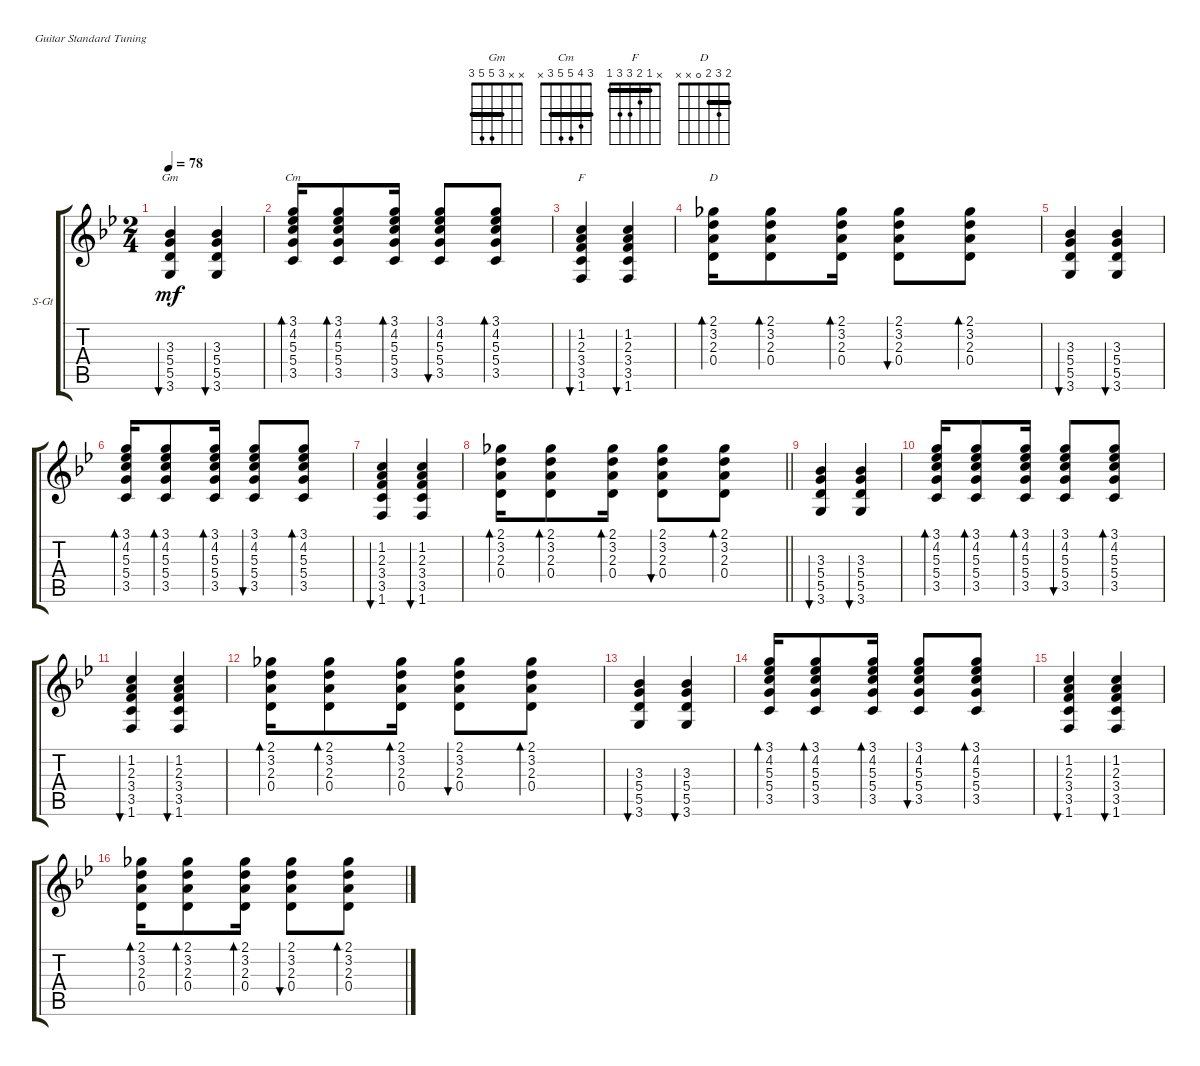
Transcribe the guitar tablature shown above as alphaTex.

\defaultSystemsLayout 4
\bracketExtendMode groupsimilarinstruments
\firstSystemTrackNameOrientation horizontal
\otherSystemsTrackNameOrientation horizontal
\track ("Жека" "S-Gt") {instrument acousticguitarsteel}
\staff {score tabs}
\tuning (E4 B3 G3 D3 A2 E2)
\chord ("Gm" x x 3 5 5 3) {barre 3}
\chord ("Cm" 3 4 5 5 3 x) {barre 3}
\chord ("F" x 1 2 3 3 1) {barre 1}
\chord ("D" 2 3 2 0 x x) {barre 2}
\ts (2 4)
\tempo 78
\clef g2
\ks gminor
(3.6 5.5 5.4 3.3).4{bu 56 ch "Gm" dy mf instrument acousticguitarsteel} (3.6 5.5 5.4 3.3).4{bu 55} |
(3.5 5.4 5.3 4.2 3.1).16{bd 54 ch "Cm"} (3.5 5.4 5.3 4.2 3.1).8{bd 53} (3.5 5.4 5.3 4.2 3.1).16{bd 52} (3.5 5.4 5.3 4.2 3.1).8{bu 51} (3.5 5.4 5.3 4.2 3.1).8{bd 51} |
(1.6 3.5 3.4 2.3 1.2).4{bu 51 ch "F"} (1.6 3.5 3.4 2.3 1.2).4{bu 51} |
(0.4 2.3 3.2 2.1).16{bd 51 ch "D"} (0.4 2.3 3.2 2.1).8{bd 51} (0.4 2.3 3.2 2.1).16{bd 51} (0.4 2.3 3.2 2.1).8{bu 51} (0.4 2.3 3.2 2.1).8{bd 51} |
(3.6 5.5 5.4 3.3).4{bu 56} (3.6 5.5 5.4 3.3).4{bu 55} |
(3.5 5.4 5.3 4.2 3.1).16{bd 54} (3.5 5.4 5.3 4.2 3.1).8{bd 53} (3.5 5.4 5.3 4.2 3.1).16{bd 52} (3.5 5.4 5.3 4.2 3.1).8{bu 51} (3.5 5.4 5.3 4.2 3.1).8{bd 51} |
(1.6 3.5 3.4 2.3 1.2).4{bu 51} (1.6 3.5 3.4 2.3 1.2).4{bu 51} |
\barLineRight lightlight
(0.4 2.3 3.2 2.1).16{bd 51} (0.4 2.3 3.2 2.1).8{bd 51} (0.4 2.3 3.2 2.1).16{bd 51} (0.4 2.3 3.2 2.1).8{bu 51} (0.4 2.3 3.2 2.1).8{bd 51} |
(3.6 5.5 5.4 3.3).4{bu 56} (3.6 5.5 5.4 3.3).4{bu 55} |
(3.5 5.4 5.3 4.2 3.1).16{bd 54} (3.5 5.4 5.3 4.2 3.1).8{bd 53} (3.5 5.4 5.3 4.2 3.1).16{bd 52} (3.5 5.4 5.3 4.2 3.1).8{bu 51} (3.5 5.4 5.3 4.2 3.1).8{bd 51} |
(1.6 3.5 3.4 2.3 1.2).4{bu 51} (1.6 3.5 3.4 2.3 1.2).4{bu 51} |
(0.4 2.3 3.2 2.1).16{bd 51} (0.4 2.3 3.2 2.1).8{bd 51} (0.4 2.3 3.2 2.1).16{bd 51} (0.4 2.3 3.2 2.1).8{bu 51} (0.4 2.3 3.2 2.1).8{bd 51} |
(3.6 5.5 5.4 3.3).4{bu 56} (3.6 5.5 5.4 3.3).4{bu 55} |
(3.5 5.4 5.3 4.2 3.1).16{bd 54} (3.5 5.4 5.3 4.2 3.1).8{bd 53} (3.5 5.4 5.3 4.2 3.1).16{bd 52} (3.5 5.4 5.3 4.2 3.1).8{bu 51} (3.5 5.4 5.3 4.2 3.1).8{bd 51} |
(1.6 3.5 3.4 2.3 1.2).4{bu 51} (1.6 3.5 3.4 2.3 1.2).4{bu 51} |
(0.4 2.3 3.2 2.1).16{bd 51} (0.4 2.3 3.2 2.1).8{bd 51} (0.4 2.3 3.2 2.1).16{bd 51} (0.4 2.3 3.2 2.1).8{bu 51} (0.4 2.3 3.2 2.1).8{bd 51}
